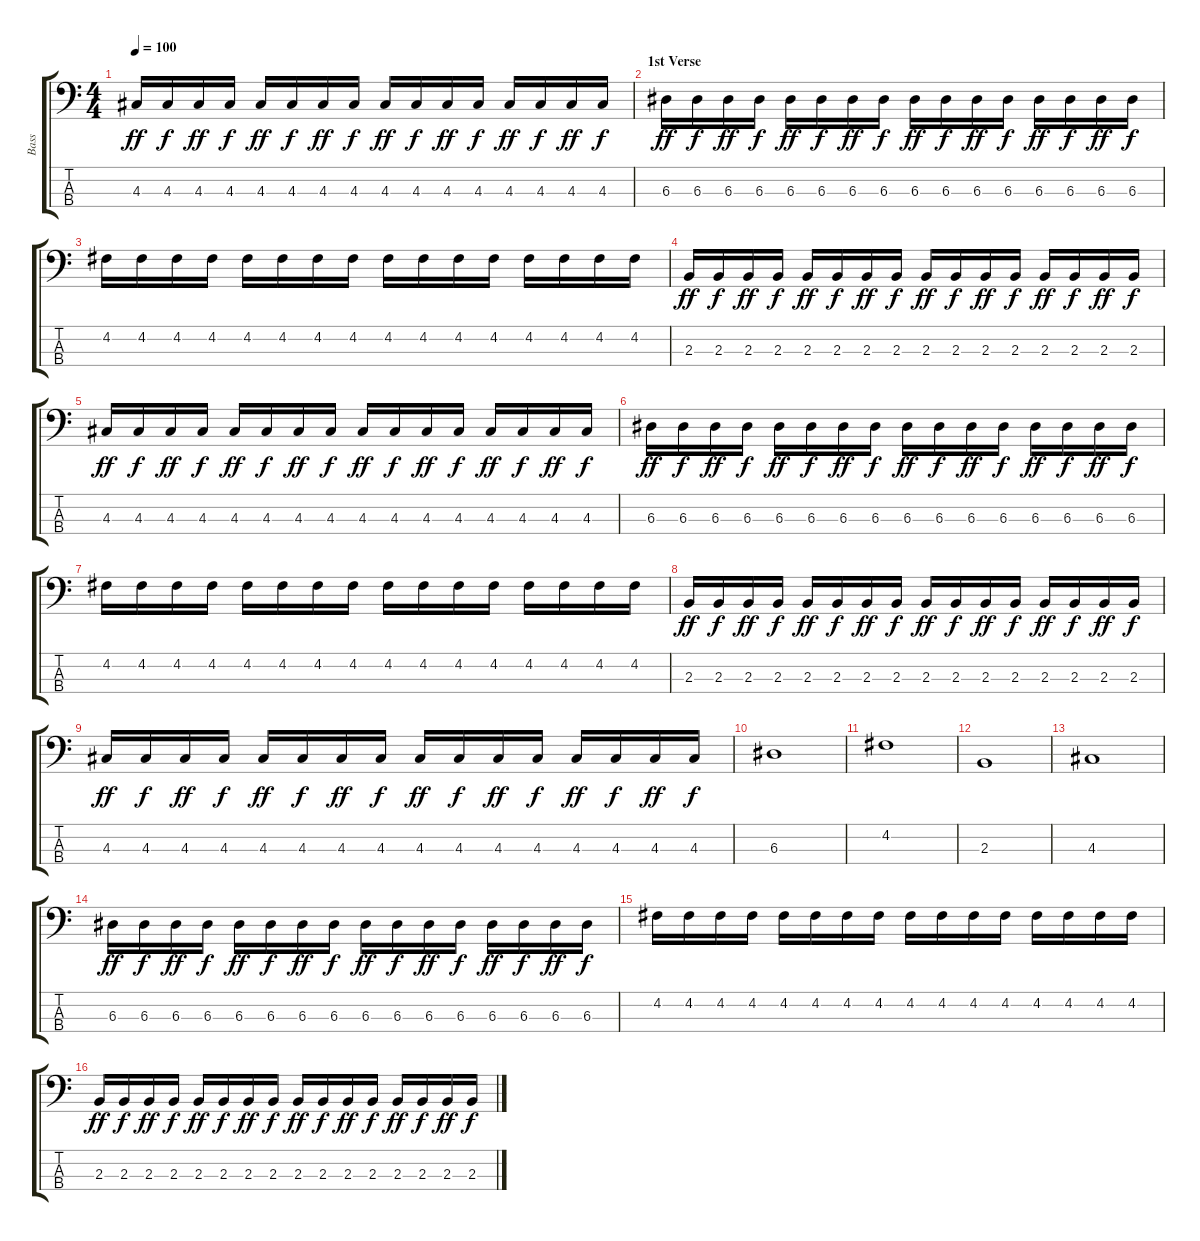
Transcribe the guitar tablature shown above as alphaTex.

\track ("Bass" "Bass") {instrument fretlessbass}
\staff {score tabs}
\tuning (G2 D2 A1 E1) {hide}
\ts (4 4)
\tempo 100
\clef f4
\ks c
4.3.16{dy ff} 4.3.16{dy f} 4.3.16{dy ff} 4.3.16{dy f} 4.3.16{dy ff} 4.3.16{dy f} 4.3.16{dy ff} 4.3.16{dy f} 4.3.16{dy ff} 4.3.16{dy f} 4.3.16{dy ff} 4.3.16{dy f} 4.3.16{dy ff} 4.3.16{dy f} 4.3.16{dy ff} 4.3.16{dy f} |
\section ("" "1st Verse")
6.3.16{dy ff} 6.3.16{dy f} 6.3.16{dy ff} 6.3.16{dy f} 6.3.16{dy ff} 6.3.16{dy f} 6.3.16{dy ff} 6.3.16{dy f} 6.3.16{dy ff} 6.3.16{dy f} 6.3.16{dy ff} 6.3.16{dy f} 6.3.16{dy ff} 6.3.16{dy f} 6.3.16{dy ff} 6.3.16{dy f} |
4.2.16 4.2.16 4.2.16 4.2.16 4.2.16 4.2.16 4.2.16 4.2.16 4.2.16 4.2.16 4.2.16 4.2.16 4.2.16 4.2.16 4.2.16 4.2.16 |
2.3.16{dy ff} 2.3.16{dy f} 2.3.16{dy ff} 2.3.16{dy f} 2.3.16{dy ff} 2.3.16{dy f} 2.3.16{dy ff} 2.3.16{dy f} 2.3.16{dy ff} 2.3.16{dy f} 2.3.16{dy ff} 2.3.16{dy f} 2.3.16{dy ff} 2.3.16{dy f} 2.3.16{dy ff} 2.3.16{dy f} |
4.3.16{dy ff} 4.3.16{dy f} 4.3.16{dy ff} 4.3.16{dy f} 4.3.16{dy ff} 4.3.16{dy f} 4.3.16{dy ff} 4.3.16{dy f} 4.3.16{dy ff} 4.3.16{dy f} 4.3.16{dy ff} 4.3.16{dy f} 4.3.16{dy ff} 4.3.16{dy f} 4.3.16{dy ff} 4.3.16{dy f} |
6.3.16{dy ff} 6.3.16{dy f} 6.3.16{dy ff} 6.3.16{dy f} 6.3.16{dy ff} 6.3.16{dy f} 6.3.16{dy ff} 6.3.16{dy f} 6.3.16{dy ff} 6.3.16{dy f} 6.3.16{dy ff} 6.3.16{dy f} 6.3.16{dy ff} 6.3.16{dy f} 6.3.16{dy ff} 6.3.16{dy f} |
4.2.16 4.2.16 4.2.16 4.2.16 4.2.16 4.2.16 4.2.16 4.2.16 4.2.16 4.2.16 4.2.16 4.2.16 4.2.16 4.2.16 4.2.16 4.2.16 |
2.3.16{dy ff} 2.3.16{dy f} 2.3.16{dy ff} 2.3.16{dy f} 2.3.16{dy ff} 2.3.16{dy f} 2.3.16{dy ff} 2.3.16{dy f} 2.3.16{dy ff} 2.3.16{dy f} 2.3.16{dy ff} 2.3.16{dy f} 2.3.16{dy ff} 2.3.16{dy f} 2.3.16{dy ff} 2.3.16{dy f} |
4.3.16{dy ff} 4.3.16{dy f} 4.3.16{dy ff} 4.3.16{dy f} 4.3.16{dy ff} 4.3.16{dy f} 4.3.16{dy ff} 4.3.16{dy f} 4.3.16{dy ff} 4.3.16{dy f} 4.3.16{dy ff} 4.3.16{dy f} 4.3.16{dy ff} 4.3.16{dy f} 4.3.16{dy ff} 4.3.16{dy f} |
6.3.1 |
4.2.1 |
2.3.1 |
4.3.1 |
6.3.16{dy ff} 6.3.16{dy f} 6.3.16{dy ff} 6.3.16{dy f} 6.3.16{dy ff} 6.3.16{dy f} 6.3.16{dy ff} 6.3.16{dy f} 6.3.16{dy ff} 6.3.16{dy f} 6.3.16{dy ff} 6.3.16{dy f} 6.3.16{dy ff} 6.3.16{dy f} 6.3.16{dy ff} 6.3.16{dy f} |
4.2.16 4.2.16 4.2.16 4.2.16 4.2.16 4.2.16 4.2.16 4.2.16 4.2.16 4.2.16 4.2.16 4.2.16 4.2.16 4.2.16 4.2.16 4.2.16 |
2.3.16{dy ff} 2.3.16{dy f} 2.3.16{dy ff} 2.3.16{dy f} 2.3.16{dy ff} 2.3.16{dy f} 2.3.16{dy ff} 2.3.16{dy f} 2.3.16{dy ff} 2.3.16{dy f} 2.3.16{dy ff} 2.3.16{dy f} 2.3.16{dy ff} 2.3.16{dy f} 2.3.16{dy ff} 2.3.16{dy f}
